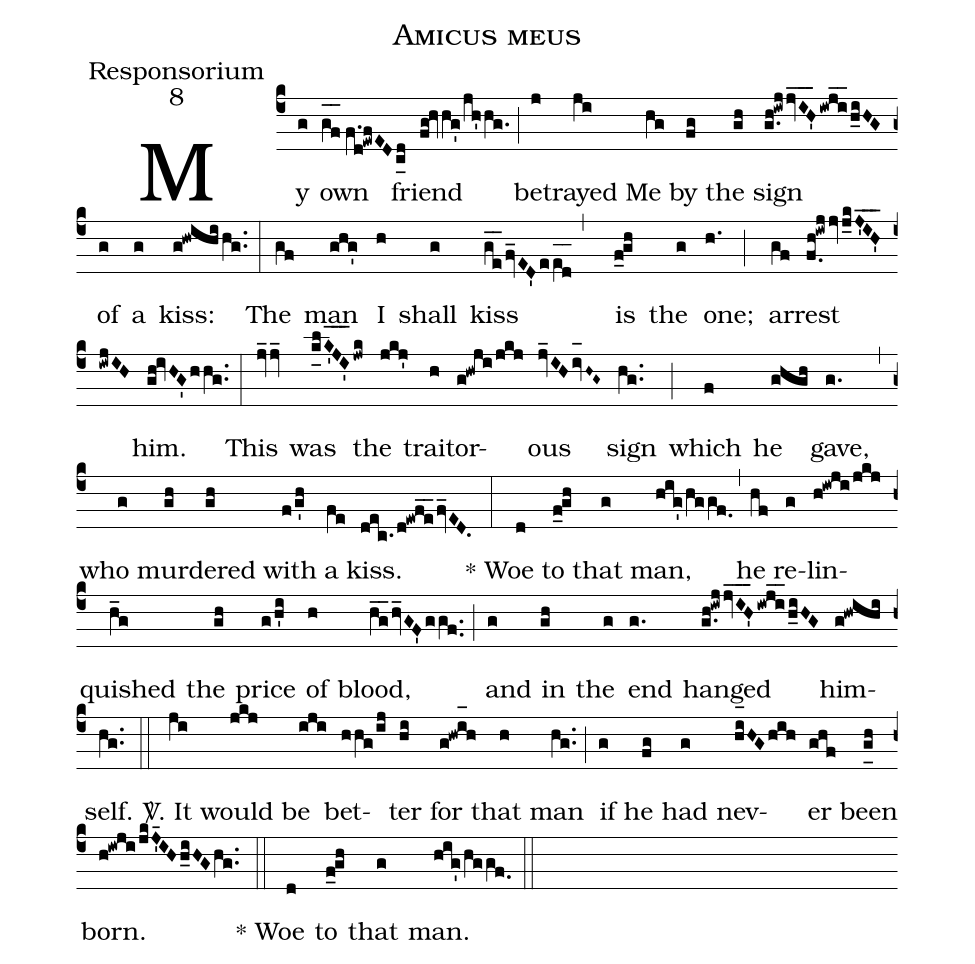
name: Amicus meus;
office-part: Responsorium;
mode: 8;
%%
(c4)My(g) own(g_[oh:h]f_[oh:h]//f.d!ewfEDc_[ll:1]d) friend(fg!hvhg'/jh'hg.) (;) be(j)trayed(ji) Me(hg) by(fg) the(gh) sign(g.h!iwj/!jv_I_H'_3/!iwj_i_/!h_iHG) of(g) a(g) kiss:(g!hwihi/hg..) (:)
The(gf) man(ghg') I(h) shall(g) kiss(g_e_2fv_ED'ee_[oh:h][ll:1]d_[oh:h],) is(f_0gh) the(g) one;(h.) (;) ar(gf)rest(f.0h!iwjjvj_kJ'IH'___iwjIH) him.(gh!ivHG'hhg..) (:)

This(jv_jv_) was(k_[uh:l]lK'_[oh:h]J_[oh:h]I'_[oh:h]jwk) the(jkj') trai(h)tor(g!hwji/jkj)ous(jv_IHiv_[oh:h]H~G~) sign(hg..) (;) which(f) he(ghgh) gave,(g.) (,) who(g) mur(gh)dered(gh) with(f/g'h) a(fe) kiss.(dec./d!ewf_e_2fv_ED.) (:)

* Woe(d) to(f_0gh) that(g) man,(hig'/hggf.0) (,) he(hf) re(g)lin(h!iwji/jkj)quished(h_g) the(gh) price(g/h'i) of(h) blood,(h_g_2hv_GF'ggf..) (;) and(g) in(gh) the(g) end(g.) hanged(g.h!iwj/!jv_I_H'_3/!iwj_i_/!h_iHG) him(g!hwihi)self.(hg..) (::)

<sp>V/</sp>. It(ji) would(jkj) be(iji) bet(hhg/ij)ter(hi) for(g!hwi_[oh:h]h) that(h) man(hg..) (;) if(g) he(fg) had(g) nev(hi_[oh:h]HGhih)er(ghf) been(g_[uh:l]h) born.(h!iwji/jkJ'_4IHh_iHGhg..) (::)

* Woe(d) to(f_0gh) that(g) man.(hig'/hggf.0) (::)
